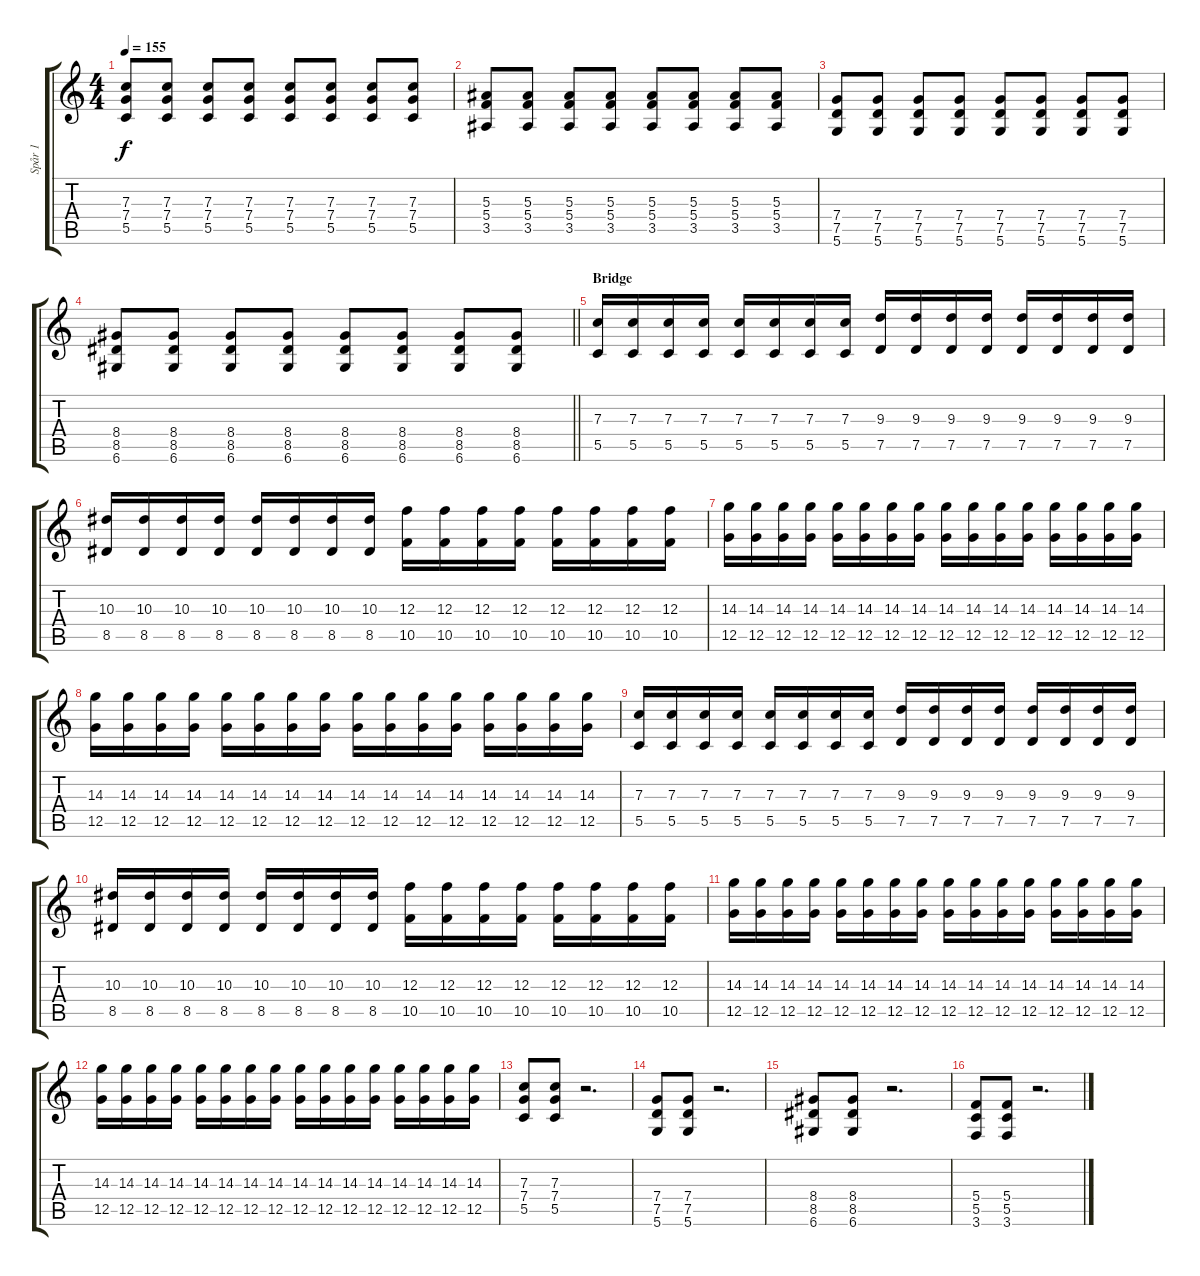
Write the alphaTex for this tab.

\track ("Spår 1" "Spår 1") {instrument distortionguitar}
\staff {score tabs}
\tuning (D4 A3 F3 C3 G2 D2) {hide}
\ts (4 4)
\tempo 155
\clef g2
\ks c
(7.3 7.4 5.5).8{dy f} (7.3 7.4 5.5).8 (7.3 7.4 5.5).8 (7.3 7.4 5.5).8 (7.3 7.4 5.5).8 (7.3 7.4 5.5).8 (7.3 7.4 5.5).8 (7.3 7.4 5.5).8 |
(5.3 5.4 3.5).8 (5.3 5.4 3.5).8 (5.3 5.4 3.5).8 (5.3 5.4 3.5).8 (5.3 5.4 3.5).8 (5.3 5.4 3.5).8 (5.3 5.4 3.5).8 (5.3 5.4 3.5).8 |
(7.4 7.5 5.6).8 (7.4 7.5 5.6).8 (7.4 7.5 5.6).8 (7.4 7.5 5.6).8 (7.4 7.5 5.6).8 (7.4 7.5 5.6).8 (7.4 7.5 5.6).8 (7.4 7.5 5.6).8 |
\barLineRight lightlight
(8.4 8.5 6.6).8 (8.4 8.5 6.6).8 (8.4 8.5 6.6).8 (8.4 8.5 6.6).8 (8.4 8.5 6.6).8 (8.4 8.5 6.6).8 (8.4 8.5 6.6).8 (8.4 8.5 6.6).8 |
\section ("" "Bridge")
(7.3 5.5).16 (7.3 5.5).16 (7.3 5.5).16 (7.3 5.5).16 (7.3 5.5).16 (7.3 5.5).16 (7.3 5.5).16 (7.3 5.5).16 (9.3 7.5).16 (9.3 7.5).16 (9.3 7.5).16 (9.3 7.5).16 (9.3 7.5).16 (9.3 7.5).16 (9.3 7.5).16 (9.3 7.5).16 |
(10.3 8.5).16 (10.3 8.5).16 (10.3 8.5).16 (10.3 8.5).16 (10.3 8.5).16 (10.3 8.5).16 (10.3 8.5).16 (10.3 8.5).16 (12.3 10.5).16 (12.3 10.5).16 (12.3 10.5).16 (12.3 10.5).16 (12.3 10.5).16 (12.3 10.5).16 (12.3 10.5).16 (12.3 10.5).16 |
(14.3 12.5).16 (14.3 12.5).16 (14.3 12.5).16 (14.3 12.5).16 (14.3 12.5).16 (14.3 12.5).16 (14.3 12.5).16 (14.3 12.5).16 (14.3 12.5).16 (14.3 12.5).16 (14.3 12.5).16 (14.3 12.5).16 (14.3 12.5).16 (14.3 12.5).16 (14.3 12.5).16 (14.3 12.5).16 |
(14.3 12.5).16 (14.3 12.5).16 (14.3 12.5).16 (14.3 12.5).16 (14.3 12.5).16 (14.3 12.5).16 (14.3 12.5).16 (14.3 12.5).16 (14.3 12.5).16 (14.3 12.5).16 (14.3 12.5).16 (14.3 12.5).16 (14.3 12.5).16 (14.3 12.5).16 (14.3 12.5).16 (14.3 12.5).16 |
(7.3 5.5).16 (7.3 5.5).16 (7.3 5.5).16 (7.3 5.5).16 (7.3 5.5).16 (7.3 5.5).16 (7.3 5.5).16 (7.3 5.5).16 (9.3 7.5).16 (9.3 7.5).16 (9.3 7.5).16 (9.3 7.5).16 (9.3 7.5).16 (9.3 7.5).16 (9.3 7.5).16 (9.3 7.5).16 |
(10.3 8.5).16 (10.3 8.5).16 (10.3 8.5).16 (10.3 8.5).16 (10.3 8.5).16 (10.3 8.5).16 (10.3 8.5).16 (10.3 8.5).16 (12.3 10.5).16 (12.3 10.5).16 (12.3 10.5).16 (12.3 10.5).16 (12.3 10.5).16 (12.3 10.5).16 (12.3 10.5).16 (12.3 10.5).16 |
(14.3 12.5).16 (14.3 12.5).16 (14.3 12.5).16 (14.3 12.5).16 (14.3 12.5).16 (14.3 12.5).16 (14.3 12.5).16 (14.3 12.5).16 (14.3 12.5).16 (14.3 12.5).16 (14.3 12.5).16 (14.3 12.5).16 (14.3 12.5).16 (14.3 12.5).16 (14.3 12.5).16 (14.3 12.5).16 |
(14.3 12.5).16 (14.3 12.5).16 (14.3 12.5).16 (14.3 12.5).16 (14.3 12.5).16 (14.3 12.5).16 (14.3 12.5).16 (14.3 12.5).16 (14.3 12.5).16 (14.3 12.5).16 (14.3 12.5).16 (14.3 12.5).16 (14.3 12.5).16 (14.3 12.5).16 (14.3 12.5).16 (14.3 12.5).16 |
(7.3 7.4 5.5).8 (7.3 7.4 5.5).8 r.2{d} |
(7.4 7.5 5.6).8 (7.4 7.5 5.6).8 r.2{d} |
(8.4 8.5 6.6).8 (8.4 8.5 6.6).8 r.2{d} |
(5.4 5.5 3.6).8 (5.4 5.5 3.6).8 r.2{d}
